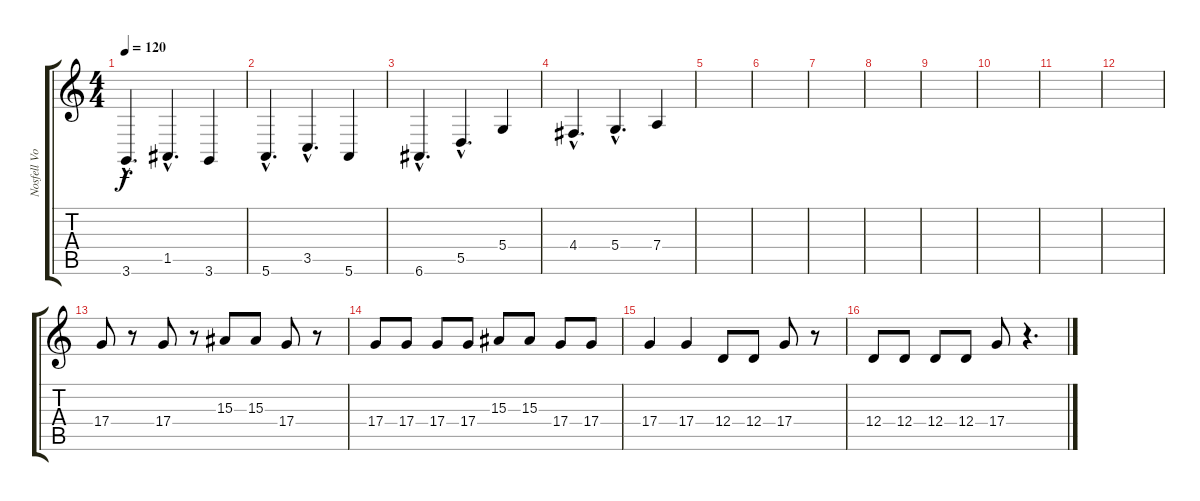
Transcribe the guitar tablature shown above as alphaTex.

\track ("Nosfell Voix" "Nosfell Vo") {instrument cello}
\staff {score tabs}
\tuning (E4 B3 G3 D3 A2 E2) {hide}
\ts (4 4)
\tempo 120
\clef g2
\ks c
3.6{hac}.4{d dy f} 1.5{hac}.4{d} 3.6.4 |
5.6{hac}.4{d} 3.5{hac}.4{d} 5.6.4 |
6.6{hac}.4{d} 5.5{hac}.4{d} 5.4.4 |
4.4{hac}.4{d} 5.4{hac}.4{d} 7.4.4 |
|
|
|
|
|
|
|
|
17.4.8{volume 10} r.8 17.4.8 r.8 15.3.8 15.3.8 17.4.8 r.8 |
17.4.8 17.4.8 17.4.8 17.4.8 15.3.8 15.3.8 17.4.8 17.4.8 |
17.4.4 17.4.4 12.4.8 12.4.8 17.4.8 r.8 |
12.4.8 12.4.8 12.4.8 12.4.8 17.4.8 r.4{d}
